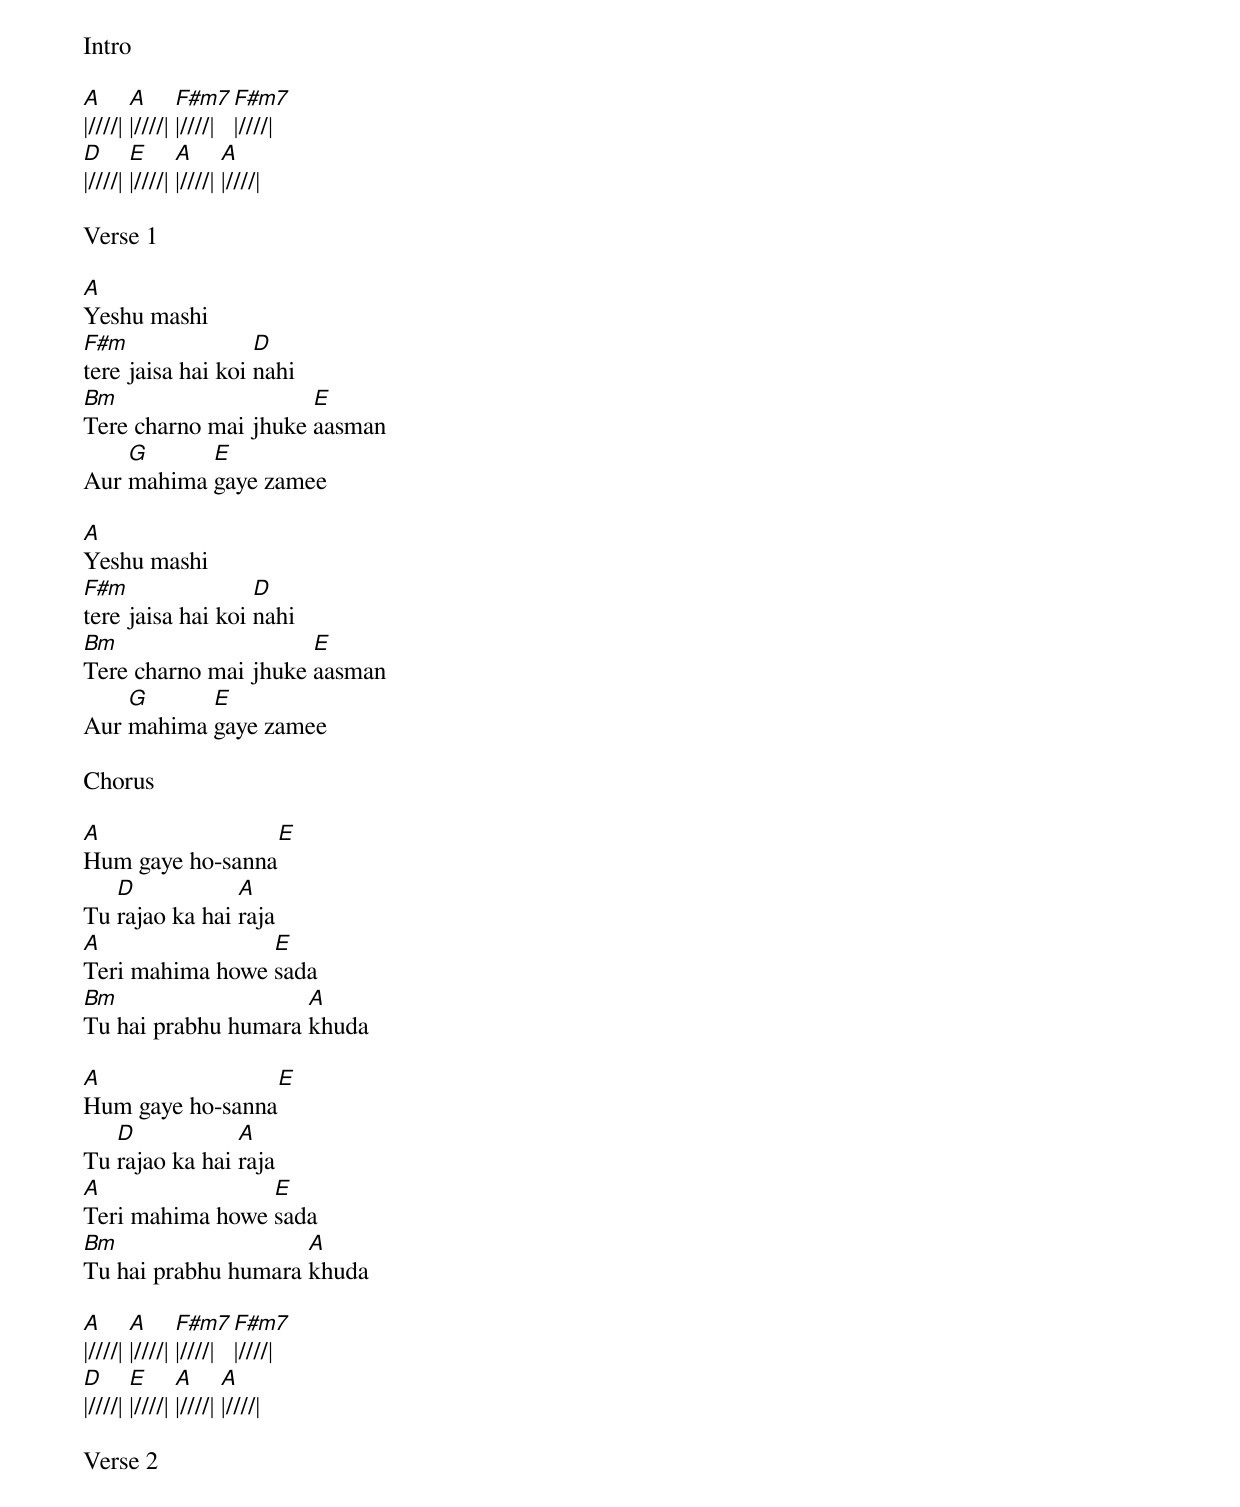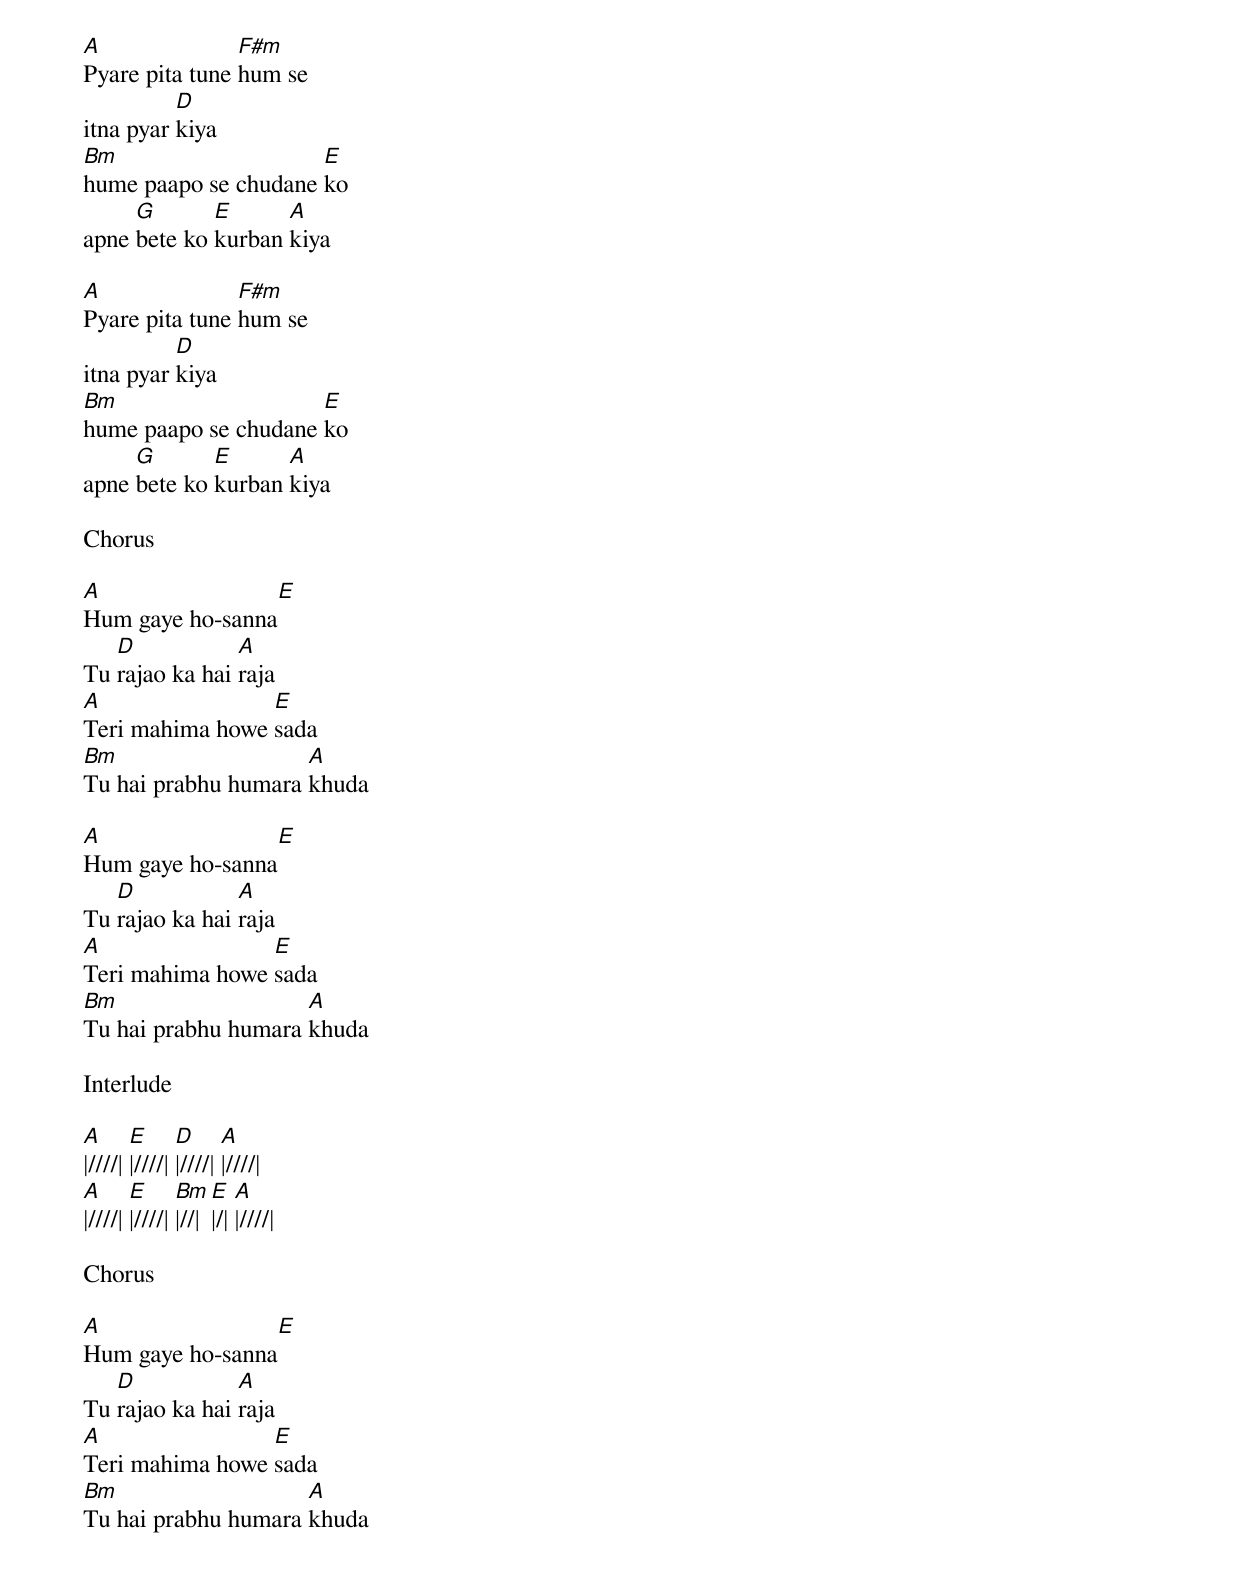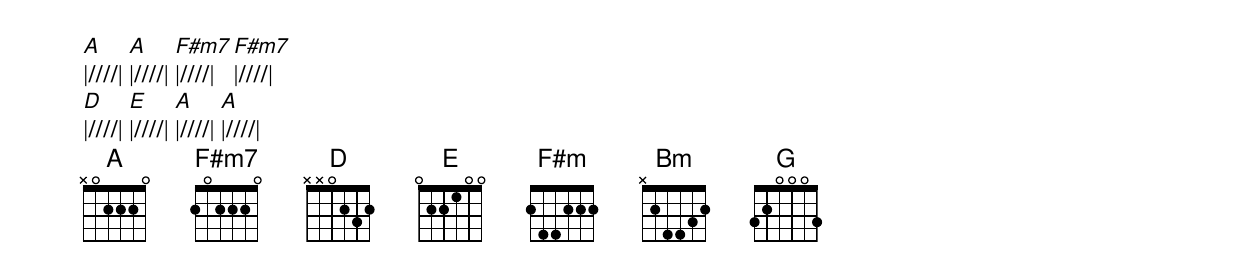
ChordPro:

Intro

[A]|////| [A]|////| [F#m7]|////| [F#m7]|////|
[D]|////| [E]|////| [A]|////| [A]|////|

Verse 1

[A]Yeshu mashi
[F#m]tere jaisa hai koi [D]nahi
[Bm]Tere charno mai jhuke [E]aasman
Aur [G]mahima [E]gaye zamee

[A]Yeshu mashi
[F#m]tere jaisa hai koi [D]nahi
[Bm]Tere charno mai jhuke [E]aasman
Aur [G]mahima [E]gaye zamee

Chorus

[A]Hum gaye ho-sanna[E]
Tu [D]rajao ka hai [A]raja
[A]Teri mahima howe [E]sada
[Bm]Tu hai prabhu humara [A]khuda

[A]Hum gaye ho-sanna[E]
Tu [D]rajao ka hai [A]raja
[A]Teri mahima howe [E]sada
[Bm]Tu hai prabhu humara [A]khuda

[A]|////| [A]|////| [F#m7]|////| [F#m7]|////|
[D]|////| [E]|////| [A]|////| [A]|////|

Verse 2

[A]Pyare pita tune [F#m]hum se
itna pyar [D]kiya
[Bm]hume paapo se chudane [E]ko
apne [G]bete ko [E]kurban [A]kiya

[A]Pyare pita tune [F#m]hum se
itna pyar [D]kiya
[Bm]hume paapo se chudane [E]ko
apne [G]bete ko [E]kurban [A]kiya

Chorus

[A]Hum gaye ho-sanna[E]
Tu [D]rajao ka hai [A]raja
[A]Teri mahima howe [E]sada
[Bm]Tu hai prabhu humara [A]khuda

[A]Hum gaye ho-sanna[E]
Tu [D]rajao ka hai [A]raja
[A]Teri mahima howe [E]sada
[Bm]Tu hai prabhu humara [A]khuda

Interlude

[A]|////| [E]|////| [D]|////| [A]|////|
[A]|////| [E]|////| [Bm]|//| [E]|/| [A]|////|

Chorus

[A]Hum gaye ho-sanna[E]
Tu [D]rajao ka hai [A]raja
[A]Teri mahima howe [E]sada
[Bm]Tu hai prabhu humara [A]khuda

[A]|////| [A]|////| [F#m7]|////| [F#m7]|////|
[D]|////| [E]|////| [A]|////| [A]|////|
